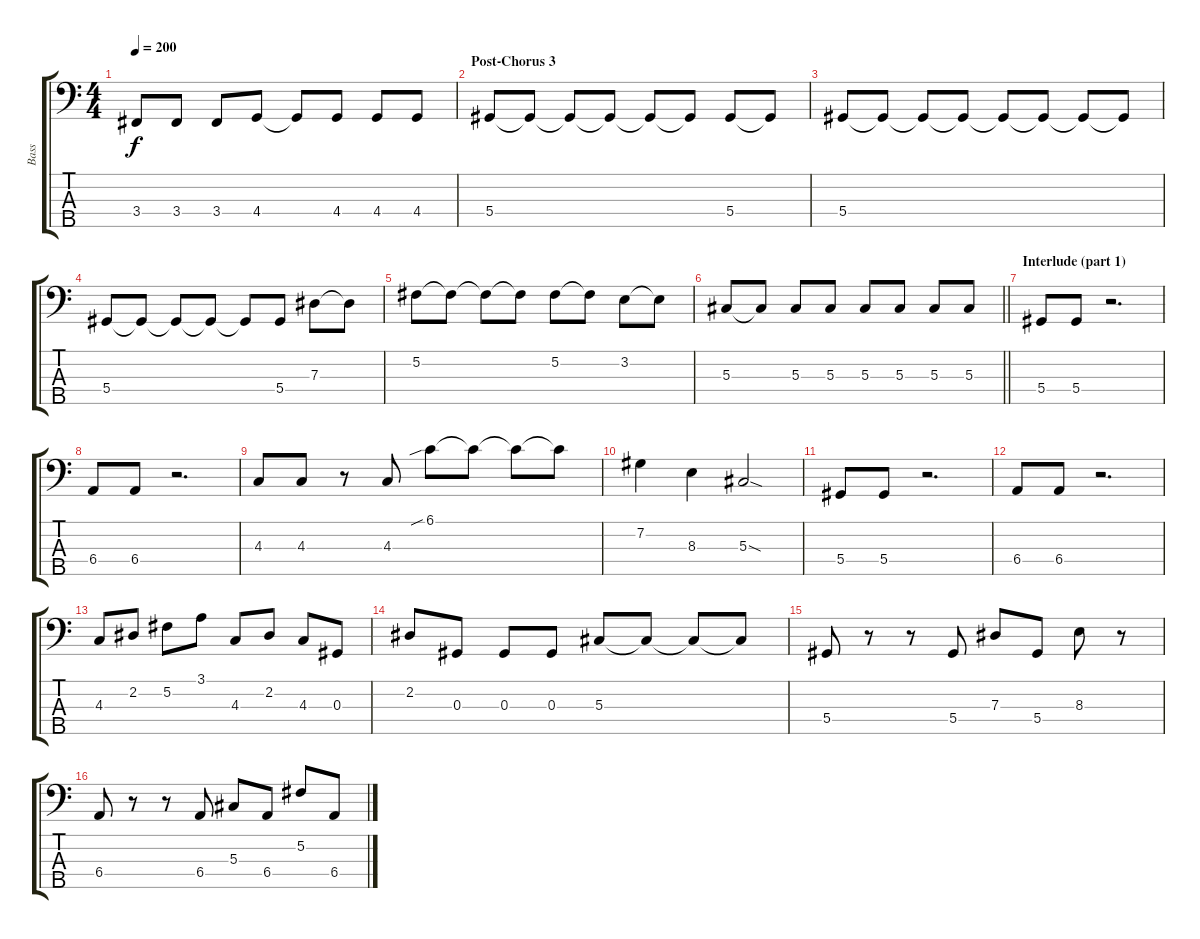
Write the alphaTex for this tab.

\track ("Bass" "Bass") {instrument electricbassfinger}
\staff {score tabs}
\tuning (Gb2 Db2 Ab1 Eb1 Bb0) {hide}
\ts (4 4)
\tempo 200
\clef f4
\ks c
3.4{t}.8{dy f} 3.4.8 3.4.8 4.4.8 4.4{t}.8 4.4.8 4.4.8 4.4.8 |
\section ("" "Post-Chorus 3")
5.4.8 5.4{t}.8 5.4{t}.8 5.4{t}.8 5.4{t}.8 5.4{t}.8 5.4.8 5.4{t}.8 |
5.4.8 5.4{t}.8 5.4{t}.8 5.4{t}.8 5.4{t}.8 5.4{t}.8 5.4{t}.8 5.4{t}.8 |
5.4.8 5.4{t}.8 5.4{t}.8 5.4{t}.8 5.4{t}.8 5.4.8 7.3.8 7.3{t}.8 |
5.2.8 5.2{t}.8 5.2{t}.8 5.2{t}.8 5.2.8 5.2{t}.8 3.2.8 3.2{t}.8 |
\barLineRight lightlight
5.3.8 5.3{t}.8 5.3.8 5.3.8 5.3.8 5.3.8 5.3.8 5.3.8 |
\section ("" "Interlude (part 1)")
5.4.8 5.4.8 r.2{d} |
6.4.8 6.4.8 r.2{d} |
4.3.8 4.3.8 r.8 4.3.8 6.1{sib}.8 6.1{t}.8 6.1{t}.8 6.1{t}.8 |
7.2.4 8.3.4 5.3{sod}.2 |
5.4.8 5.4.8 r.2{d} |
6.4.8 6.4.8 r.2{d} |
4.3.8 2.2.8 5.2.8 3.1.8 4.3.8 2.2.8 4.3.8 0.3.8 |
2.2.8 0.3.8 0.3.8 0.3.8 5.3.8 5.3{t}.8 5.3{t}.8 5.3{t}.8 |
5.4.8 r.8 r.8 5.4.8 7.3.8 5.4.8 8.3.8 r.8 |
6.4.8 r.8 r.8 6.4.8 5.3.8 6.4.8 5.2.8 6.4.8
